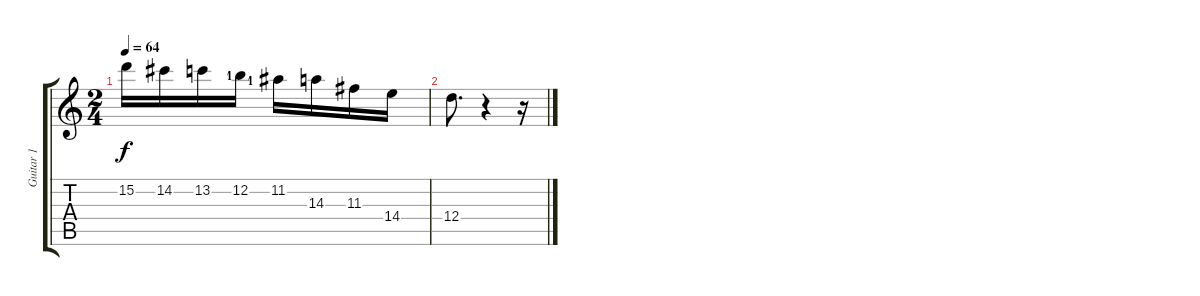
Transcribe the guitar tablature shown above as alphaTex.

\track ("Guitar 1" "Guitar 1") {instrument overdrivenguitar}
\staff {score tabs}
\tuning (E4 B3 G3 D3 A2 E2) {hide}
\ts (2 4)
\tempo 64
\clef g2
\ks c
15.2.16{dy f} 14.2.16 13.2.16 12.2{lf 2}.16 11.2{lf 2}.16 14.3.16 11.3.16 14.4.16 |
12.4.8{d} r.4 r.16
